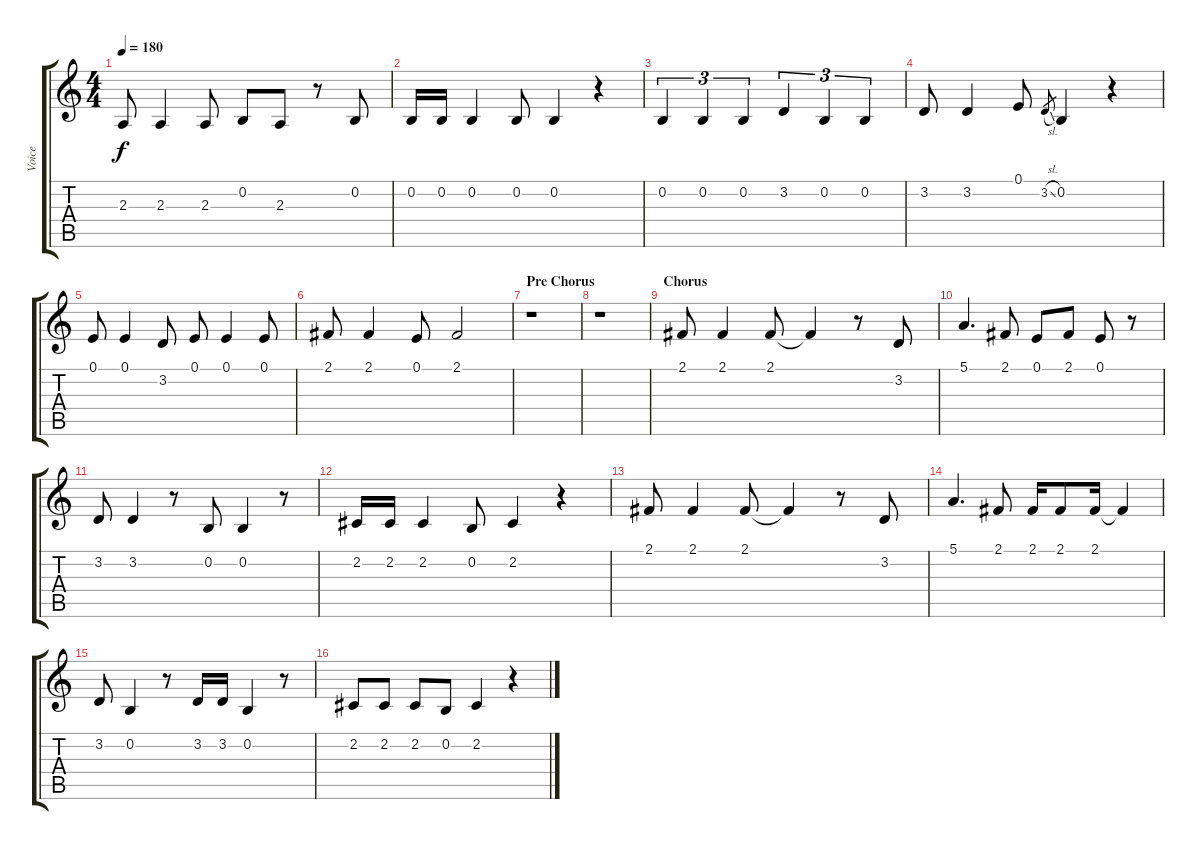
\track ("Voice" "Voice") {instrument lead6voice}
\staff {score tabs}
\tuning (E4 B3 G3 D3 A2 E2) {hide}
\ts (4 4)
\tempo 180
\clef g2
\ks c
2.3.8{dy f} 2.3.4 2.3.8 0.2.8 2.3.8 r.8 0.2.8 |
0.2.16 0.2.16 0.2.4 0.2.8 0.2.4 r.4 |
0.2.4{tu (3 2)} 0.2.4{tu (3 2)} 0.2.4{tu (3 2)} 3.2.4{tu (3 2)} 0.2.4{tu (3 2)} 0.2.4{tu (3 2)} |
3.2.8 3.2.4 0.1.8 3.2{sl}.8{gr} 0.2.4 r.4 |
0.1.8 0.1.4 3.2.8 0.1.8 0.1.4 0.1.8 |
2.1.8 2.1.4 0.1.8 2.1.2 |
\section ("" "Pre Chorus")
r.1 |
r.1 |
\section ("" "Chorus")
2.1.8 2.1.4 2.1.8 2.1{t}.4 r.8 3.2.8 |
5.1.4{d} 2.1.8 0.1.8 2.1.8 0.1.8 r.8 |
3.2.8 3.2.4 r.8 0.2.8 0.2.4 r.8 |
2.2.16 2.2.16 2.2.4 0.2.8 2.2.4 r.4 |
2.1.8 2.1.4 2.1.8 2.1{t}.4 r.8 3.2.8 |
5.1.4{d} 2.1.8 2.1.16 2.1.8 2.1.16 2.1{t}.4 |
3.2.8 0.2.4 r.8 3.2.16 3.2.16 0.2.4 r.8 |
2.2.8 2.2.8 2.2.8 0.2.8 2.2.4 r.4
